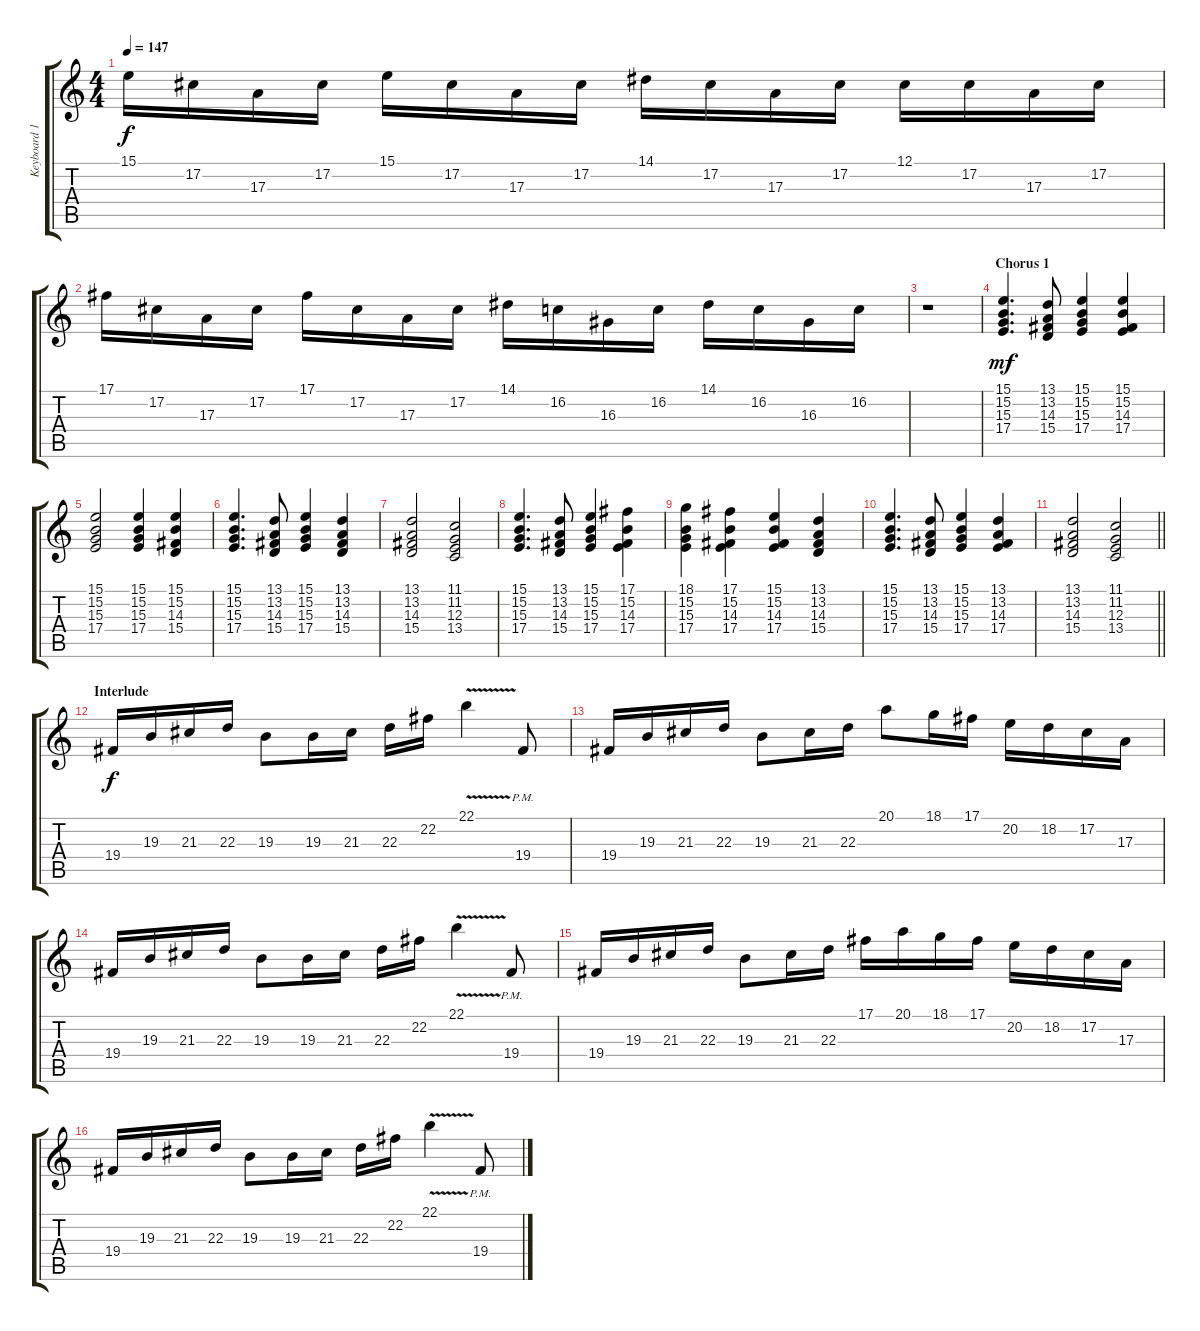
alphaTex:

\track ("Keyboard 1" "Keyboard 1") {instrument harpsichord}
\staff {score tabs}
\tuning (Db4 Ab3 E3 B2 Gb2 Db2) {hide}
\ts (4 4)
\tempo 147
\clef g2
\ks c
15.1.16{dy f} 17.2.16 17.3.16 17.2.16 15.1.16 17.2.16 17.3.16 17.2.16 14.1.16 17.2.16 17.3.16 17.2.16 12.1.16 17.2.16 17.3.16 17.2.16 |
17.1.16 17.2.16 17.3.16 17.2.16 17.1.16 17.2.16 17.3.16 17.2.16 14.1.16 16.2.16 16.3.16 16.2.16 14.1.16 16.2.16 16.3.16 16.2.16 |
r.1 |
\section ("" "Chorus 1")
(15.1 15.2 15.3 17.4).4{d dy mf volume 11 instrument churchorgan} (13.1 13.2 14.3 15.4).8 (15.1 15.2 15.3 17.4).4 (15.1 15.2 14.3 17.4).4 |
(15.1 15.2 15.3 17.4).2{volume 11 instrument churchorgan} (15.1 15.2 15.3 17.4).4 (15.1 15.2 14.3 15.4).4 |
(15.1 15.2 15.3 17.4).4{d volume 11 instrument churchorgan} (13.1 13.2 14.3 15.4).8 (15.1 15.2 15.3 17.4).4 (13.1 13.2 14.3 15.4).4 |
(13.1 13.2 14.3 15.4).2{volume 11 instrument churchorgan} (11.1 11.2 12.3 13.4).2 |
(15.1 15.2 15.3 17.4).4{d volume 11 instrument churchorgan} (13.1 13.2 14.3 15.4).8 (15.1 15.2 15.3 17.4).4 (17.1 15.2 14.3 17.4).4 |
(18.1 15.2 15.3 17.4).4{volume 11 instrument churchorgan} (17.1 15.2 14.3 17.4).4 (15.1 15.2 14.3 17.4).4 (13.1 13.2 14.3 15.4).4 |
(15.1 15.2 15.3 17.4).4{d volume 11 instrument churchorgan} (13.1 13.2 14.3 15.4).8 (15.1 15.2 15.3 17.4).4 (13.1 13.2 14.3 17.4).4 |
\barLineRight lightlight
(13.1 13.2 14.3 15.4).2{volume 11 instrument churchorgan} (11.1 11.2 12.3 13.4).2 |
\section ("" "Interlude")
19.4.16{dy f volume 13 instrument harpsichord} 19.3.16 21.3.16 22.3.16 19.3.8 19.3.16 21.3.16 22.3.16 22.2.16 22.1{v}.4 19.4{pm}.8 |
19.4.16 19.3.16 21.3.16 22.3.16 19.3.8 21.3.16 22.3.16 20.1.8 18.1.16 17.1.16 20.2.16 18.2.16 17.2.16 17.3.16 |
19.4.16 19.3.16 21.3.16 22.3.16 19.3.8 19.3.16 21.3.16 22.3.16 22.2.16 22.1{v}.4 19.4{pm}.8 |
19.4.16 19.3.16 21.3.16 22.3.16 19.3.8 21.3.16 22.3.16 17.1.16 20.1.16 18.1.16 17.1.16 20.2.16 18.2.16 17.2.16 17.3.16 |
19.4.16 19.3.16 21.3.16 22.3.16 19.3.8 19.3.16 21.3.16 22.3.16 22.2.16 22.1{v}.4 19.4{pm}.8
